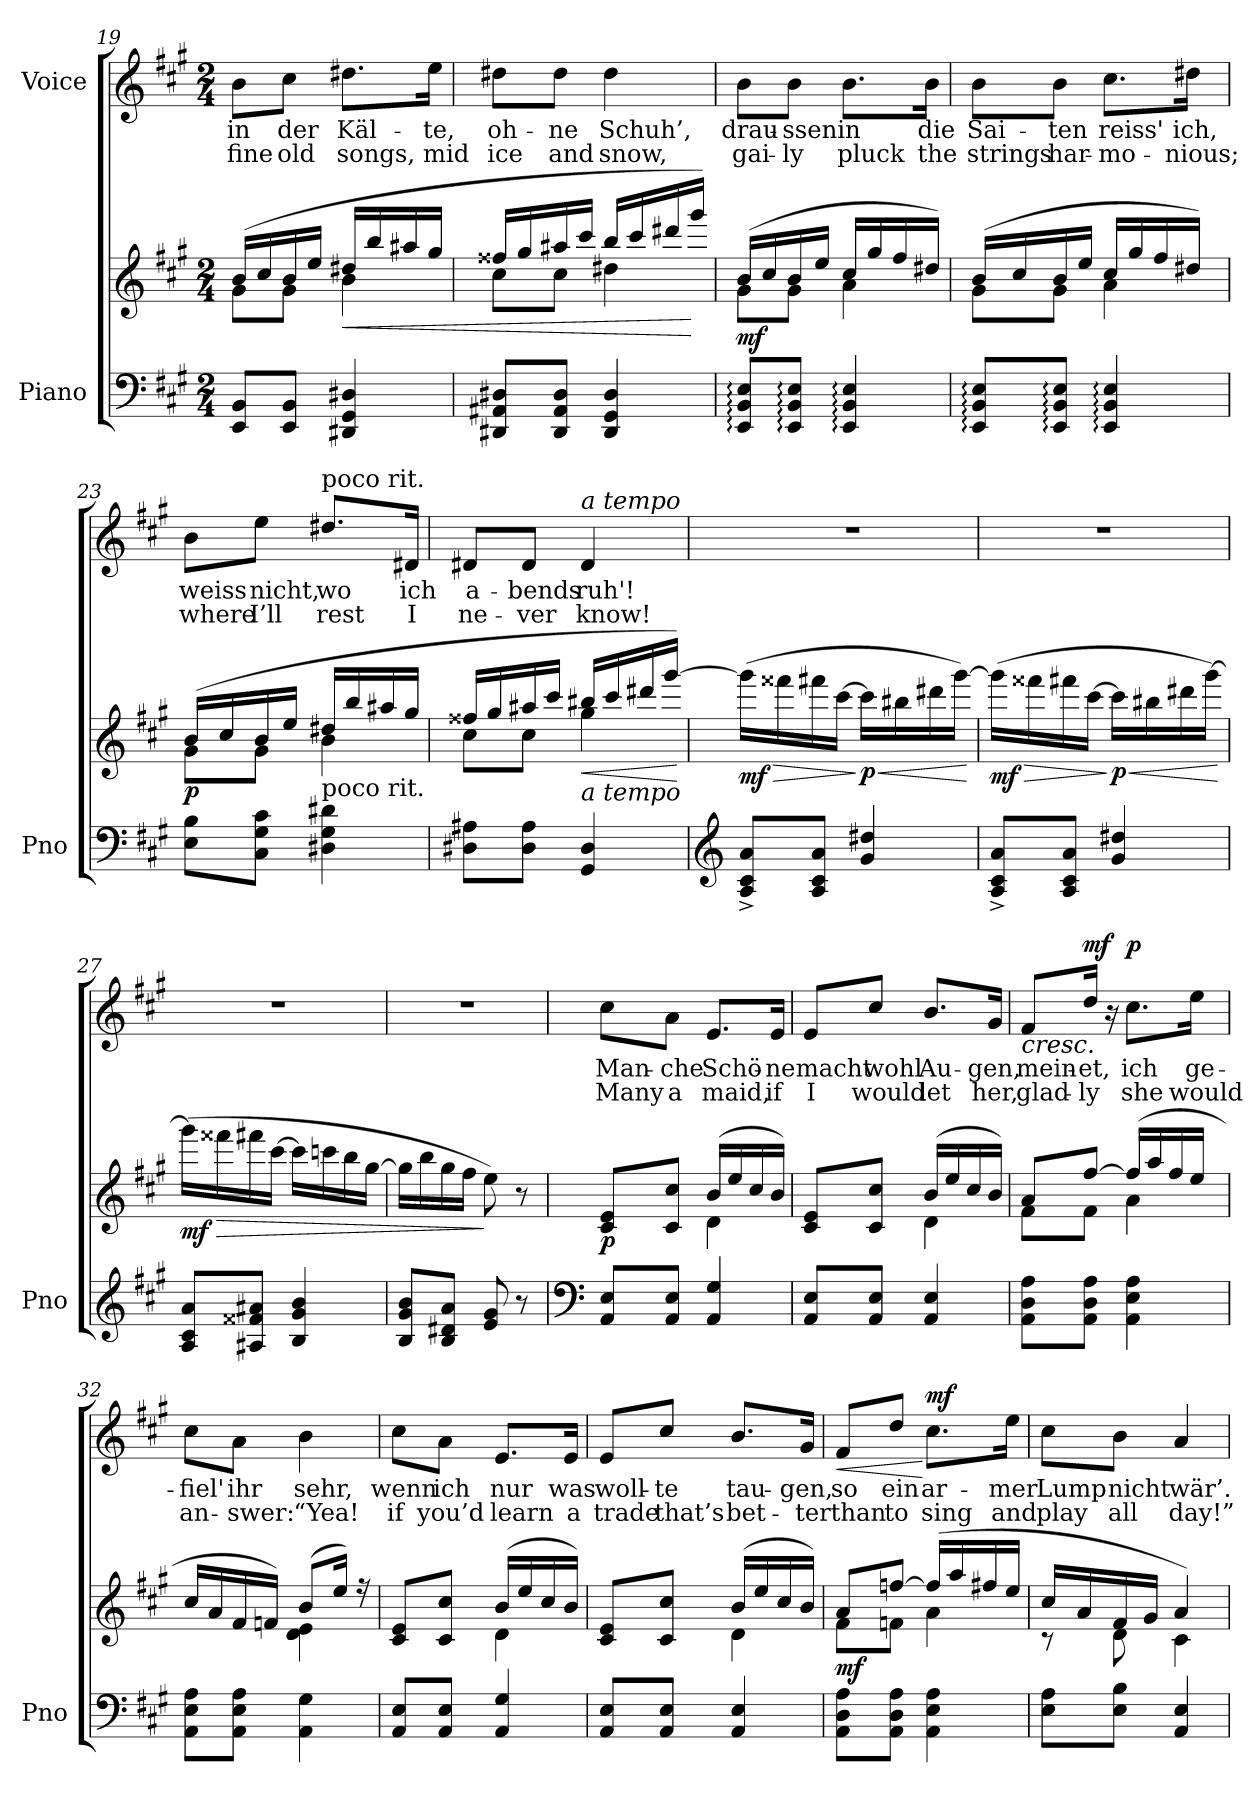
**kern	**kern	**dynam	**kern	**text	**text	**dynam
*part2	*part2	*part2	*part1	*part1	*part1	*part1
*staff3	*staff2	*staff2/3	*staff1	*staff1	*staff1	*staff1
*I"Piano	*	*	*I"Voice	*	*	*
*I'Pno	*	*	*	*	*	*
*clefF4	*clefG2	*	*clefG2	*	*	*
*k[f#c#g#]	*k[f#c#g#]	*	*k[f#c#g#]	*	*	*
*M2/4	*M2/4	*	*M2/4	*	*	*
=19	=19	=19	=19	=19	=19	=19
*	*^	*	*	*	*	*
!	!	!	!	!	!LO:LY:b	!LO:LY:b	!
8EE/ 8BB/L	(>16b/LL	8g#\L	.	8b\L	in	fine	.
.	16cc#/	.	.	.	.	.	.
!	!	!	!	!	!LO:LY:b	!LO:LY:b	!
8EE/ 8BB/J	16b/	8g#\J	.	8cc#\J	der	old	.
.	16ee/JJ	.	.	.	.	.	.
!	!	!	!LO:HP:b	!	!LO:LY:b	!LO:LY:b	!
4DD#X/ 4GG#/ 4D#X/	16dd#X/LL	4b\	<	8.dd#X\L	Käl-	songs,	.
.	16bb/	.	.	.	.	.	.
.	16aa#X/	.	.	.	.	.	.
!	!	!	!	!	!LO:LY:b	!LO:LY:b	!
.	16gg#/JJ	.	.	16ee\Jk	-te,	mid	.
=20	=20	=20	=20	=20	=20	=20	=20
!	!	!	!	!	!LO:LY:b	!LO:LY:b	!
8DD#X/ 8AA#X/ 8D#X/L	16ff##X/LL	8cc#\L	.	8dd#X\L	oh-	ice	.
.	16gg#/	.	.	.	.	.	.
!	!	!	!	!	!LO:LY:b	!LO:LY:b	!
8DD#/ 8AA#/ 8D#/J	16aa#X/	8cc#\J	.	8dd#\J	-ne	and	.
.	16ccc#/JJ	.	.	.	.	.	.
!	!	!	!	!	!LO:LY:b	!LO:LY:b	!
4DD#/ 4GG#/ 4D#/	16bb/LL	4dd#X\	.	4dd#\	Schuh’,	snow,	.
.	16ccc#/	.	.	.	.	.	.
.	16ddd#X/	.	.	.	.	.	.
.	16ggg#/JJ)	.	[	.	.	.	.
!!LO:LB:g=z
=21	=21	=21	=21	=21	=21	=21	=21
!	!	!	!LO:DY:b	!	!LO:LY:b	!LO:LY:b	!
8EE/: 8BB/: 8E/:L	(>16b/LL	8g#\L	mf	8b\L	drau-	gai-	.
.	16cc#/	.	.	.	.	.	.
!	!	!	!	!	!LO:LY:b	!LO:LY:b	!
8EE/: 8BB/: 8E/:J	16b/	8g#\J	.	8b\J	-ssen	-ly	.
.	16ee/JJ	.	.	.	.	.	.
!	!	!	!	!	!LO:LY:b	!LO:LY:b	!
4EE/: 4BB/: 4E/:	16cc#/LL	4a\	.	8.b\L	in	pluck	.
.	16gg#/	.	.	.	.	.	.
.	16ff#/	.	.	.	.	.	.
!	!	!	!	!	!LO:LY:b	!LO:LY:b	!
.	16dd#X/JJ)	.	.	16b\Jk	die	the	.
=22	=22	=22	=22	=22	=22	=22	=22
!	!	!	!	!	!LO:LY:b	!LO:LY:b	!
8EE/: 8BB/: 8E/:L	(>16b/LL	8g#\L	.	8b\L	Sai-	strings	.
.	16cc#/	.	.	.	.	.	.
!	!	!	!	!	!LO:LY:b	!LO:LY:b	!
8EE/: 8BB/: 8E/:J	16b/	8g#\J	.	8b\J	-ten	har-	.
.	16ee/JJ	.	.	.	.	.	.
!	!	!	!	!	!LO:LY:b	!LO:LY:b	!
4EE/: 4BB/: 4E/:	16cc#/LL	4a\	.	8.cc#\L	reiss'	-mo-	.
.	16gg#/	.	.	.	.	.	.
.	16ff#/	.	.	.	.	.	.
!	!	!	!	!	!LO:LY:b	!LO:LY:b	!
.	16dd#X/JJ)	.	.	16dd#X\Jk	ich,	-nious;	.
=23	=23	=23	=23	=23	=23	=23	=23
!	!	!	!LO:DY:b	!	!LO:LY:b	!LO:LY:b	!
*	*	*	*	*^	*	*	*
8E\ 8B\L	(>16b/LL	8g#\L	p	8b\L	4.ryy	weiss	where	.
.	16cc#/	.	.	.	.	.	.	.
!	!	!	!	!	!	!LO:LY:b	!LO:LY:b	!
8C#\ 8G#\ 8c#\J	16b/	8g#\J	.	8ee\J	.	nicht,	I’ll	.
.	16ee/JJ	.	.	.	.	.	.	.
*	*	*	*	*MM72	*	*	*	*
!	!	!	!	!LO:TX:a:t=poco rit.	!	!	!	!
!	!LO:TX:b:t=poco rit.	!	!	!	!	!	!	!
!	!	!	!	!	!	!LO:LY:b	!LO:LY:b	!
4D#X\ 4G#\ 4d#X\	16dd#X/LL	4b\	.	8.dd#X/L	.	wo	rest	.
.	16bb/	.	.	.	.	.	.	.
*	*	*	*	*MM68	*	*	*	*
.	16aa#X/	.	.	.	8ryy	.	.	.
*	*	*	*	*MM64	*	*	*	*
!	!	!	!	!	!	!LO:LY:b	!LO:LY:b	!
.	16gg#/JJ	.	.	16d#X/Jk	.	ich	I	.
=24	=24	=24	=24	=24	=24	=24	=24	=24
!	!	!	!	!	!	!LO:LY:b	!LO:LY:b	!
*	*	*	*	*v	*v	*	*	*
8D#X\ 8A#X\L	16ff##X/LL	8cc#\L	.	8d#X/L	a-	ne-	.
.	16gg#/	.	.	.	.	.	.
!	!	!	!	!	!LO:LY:b	!LO:LY:b	!
8D#\ 8A#\J	16aa#X/	8cc#\J	.	8d#/J	-bends	-ver	.
.	16ccc#/JJ	.	.	.	.	.	.
*	*	*	*	*MM75	*	*	*
!	!	!	!	!LO:TX:a:i:t=a tempo	!	!	!
!	!LO:TX:b:i:t=a tempo	!	!	!	!	!	!
!	!	!	!LO:HP:b	!	!LO:LY:b	!LO:LY:b	!
4GG#/ 4D#/	16bb#X/LL	4gg#\	<	4d#/	ruh'!	know!	.
.	16ccc#/	.	.	.	.	.	.
.	16ddd#X/	.	.	.	.	.	.
.	[16ggg#/JJ)	.	.	.	.	.	.
*	*v	*v	*	*	*	*	*
.	.	[	.	.	.	.
!!LO:LB:g=z
=25	=25	=25	=25	=25	=25	=25
*clefG2	*	*	*	*	*	*
!	!	!LO:HP:b	!	!	!	!
!	!	!LO:DY:n=1:b	!	!	!	!
8A/^ 8c#/^ 8a/^L	(>16ggg#\LL]	> mf	2r	.	.	.
.	16fff##X\	.	.	.	.	.
8A/ 8c#/ 8a/J	16fff#X\	.	.	.	.	.
.	[16ccc#\JJ	.	.	.	.	.
!	!	!LO:HP:n=1:b	!	!	!	!
!	!	!LO:DY:n=2:b	!	!	!	!
4g#/ 4dd#X/	16ccc#\LL]	] < p	.	.	.	.
.	16bb#X\	.	.	.	.	.
.	16ddd#X\	.	.	.	.	.
.	[16ggg#\JJ)	.	.	.	.	.
.	.	[	.	.	.	.
=26	=26	=26	=26	=26	=26	=26
!	!	!LO:HP:b	!	!	!	!
!	!	!LO:DY:n=1:b	!	!	!	!
8A/^ 8c#/^ 8a/^L	(>16ggg#\LL]	> mf	2r	.	.	.
.	16fff##X\	.	.	.	.	.
8A/ 8c#/ 8a/J	16fff#X\	.	.	.	.	.
.	[16ccc#\JJ	.	.	.	.	.
!	!	!LO:HP:n=1:b	!	!	!	!
!	!	!LO:DY:n=2:b	!	!	!	!
4g#/ 4dd#X/	16ccc#\LL]	] < p	.	.	.	.
.	16bb#X\	.	.	.	.	.
.	16ddd#X\	.	.	.	.	.
.	[16ggg#\JJ)	.	.	.	.	.
.	.	[	.	.	.	.
=27	=27	=27	=27	=27	=27	=27
!	!	!LO:DY:b	!	!	!	!
8A/ 8c#/ 8a/L	(>16ggg#\LL]	mf	2r	.	.	.
!	!	!LO:HP:b	!	!	!	!
.	16fff##X\	>	.	.	.	.
8A#X/ 8f##X/ 8a#X/J	16fff#X\	.	.	.	.	.
.	[16ccc#\JJ	.	.	.	.	.
4B/ 4g#/ 4b/	16ccc#\LL]	.	.	.	.	.
.	16cccn\	.	.	.	.	.
.	16bb\	.	.	.	.	.
.	[16gg#\JJ	.	.	.	.	.
=28	=28	=28	=28	=28	=28	=28
8B/ 8g#/ 8b/L	16gg#\LL]	.	2r	.	.	.
.	16bb\	.	.	.	.	.
8B/ 8d#X/ 8a/J	16gg#\	.	.	.	.	.
.	16ff#\JJ	.	.	.	.	.
8e/ 8g#/	8ee\)	]	.	.	.	.
8r	8r	.	.	.	.	.
=29	=29	=29	=29	=29	=29	=29
*clefF4	*	*	*	*	*	*
*	*^	*	*	*	*	*
!	!	!	!LO:DY:b	!	!LO:LY:b	!LO:LY:b	!
8AA/ 8E/L	8c#/ 8e/L	4ryy	p	8cc#\L	Man-	Many	.
!	!	!	!	!	!LO:LY:b	!LO:LY:b	!
8AA/ 8E/J	8c#/ 8cc#/J	.	.	8a\J	-che	a	.
!	!	!	!	!	!LO:LY:b	!LO:LY:b	!
4AA/ 4G#/	(>16b/LL	4d\	.	8.e/L	Schö-	maid,	.
.	16ee/	.	.	.	.	.	.
.	16cc#/	.	.	.	.	.	.
!	!	!	!	!	!LO:LY:b	!LO:LY:b	!
.	16b/JJ)	.	.	16e/Jk	-ne	if	.
!!LO:LB:g=z
=30	=30	=30	=30	=30	=30	=30	=30
!	!	!	!	!	!LO:LY:b	!LO:LY:b	!
8AA/ 8E/L	8c#/ 8e/L	4ryy	.	8e/L	macht	I	.
!	!	!	!	!	!LO:LY:b	!LO:LY:b	!
8AA/ 8E/J	8c#/ 8cc#/J	.	.	8cc#/J	wohl	would	.
!	!	!	!	!	!LO:LY:b	!LO:LY:b	!
4AA/ 4E/	(>16b/LL	4d\	.	8.b/L	Au-	let	.
.	16ee/	.	.	.	.	.	.
.	16cc#/	.	.	.	.	.	.
!	!	!	!	!	!LO:LY:b	!LO:LY:b	!
.	16b/JJ)	.	.	16g#/Jk	-gen,	her,	.
=31	=31	=31	=31	=31	=31	=31	=31
!	!	!	!	!	!LO:LY:b	!LO:LY:b	!LO:HP:b
8AA\ 8D\ 8A\L	8a/L	8f#\L	.	8f#/L	mein-	glad-	<
!	!	!	!	!	!LO:LY:b	!LO:LY:b	!LO:DY:a
8AA\ 8D\ 8A\J	[8ff#/J	8f#\J	.	16dd/Jk	-et,	-ly	mf
.	.	.	.	16r	.	.	[
!	!	!	!	!	!LO:LY:b	!LO:LY:b	!LO:DY:a
4AA\ 4E\ 4A\	(>16ff#/LL]	4a\	.	8.cc#\L	ich	she	p
.	16aa/	.	.	.	.	.	.
.	16ff#/	.	.	.	.	.	.
!	!	!	!	!	!LO:LY:b	!LO:LY:b	!
.	16ee/JJ	.	.	16ee\Jk	ge-	would	.
=32	=32	=32	=32	=32	=32	=32	=32
!	!	!	!	!	!LO:LY:b	!LO:LY:b	!
8AA\ 8E\ 8A\L	16cc#/LL	4ryy	.	8cc#\L	-fiel'	an-	.
.	16a/	.	.	.	.	.	.
!	!	!	!	!	!LO:LY:b	!LO:LY:b	!
8AA\ 8E\ 8A\J	16f#/	.	.	8a\J	ihr	-swer:	.
.	16fn/JJ)	.	.	.	.	.	.
!	!	!	!	!	!LO:LY:b	!LO:LY:b	!
4AA\ 4G#\	(>8b/L	4d\ 4e\	.	4b\	sehr,	“Yea!	.
.	16ee/Jk)	.	.	.	.	.	.
.	16r	.	.	.	.	.	.
=33	=33	=33	=33	=33	=33	=33	=33
!	!	!	!	!	!LO:LY:b	!LO:LY:b	!
8AA/ 8E/L	8c#/ 8e/L	4ryy	.	8cc#\L	wenn	if	.
!	!	!	!	!	!LO:LY:b	!LO:LY:b	!
8AA/ 8E/J	8c#/ 8cc#/J	.	.	8a\J	ich	you’d	.
!	!	!	!	!	!LO:LY:b	!LO:LY:b	!
4AA/ 4G#/	(>16b/LL	4d\	.	8.e/L	nur	learn	.
.	16ee/	.	.	.	.	.	.
.	16cc#/	.	.	.	.	.	.
!	!	!	!	!	!LO:LY:b	!LO:LY:b	!
.	16b/JJ)	.	.	16e/Jk	was	a	.
=34	=34	=34	=34	=34	=34	=34	=34
!	!	!	!	!	!LO:LY:b	!LO:LY:b	!
8AA/ 8E/L	8c#/ 8e/L	4ryy	.	8e/L	woll-	trade	.
!	!	!	!	!	!LO:LY:b	!LO:LY:b	!
8AA/ 8E/J	8c#/ 8cc#/J	.	.	8cc#/J	-te	that’s	.
!	!	!	!	!	!LO:LY:b	!LO:LY:b	!
4AA/ 4E/	(>16b/LL	4d\	.	8.b/L	tau-	bet-	.
.	16ee/	.	.	.	.	.	.
.	16cc#/	.	.	.	.	.	.
!	!	!	!	!	!LO:LY:b	!LO:LY:b	!
.	16b/JJ)	.	.	16g#/Jk	-gen,	-ter	.
!!LO:PB:g=z
=35	=35	=35	=35	=35	=35	=35	=35
!	!	!	!LO:DY:b	!	!LO:LY:b	!LO:LY:b	!LO:HP:b
8AA\ 8D\ 8A\L	8a/L	8f#\L	mf	8f#/L	so	than	<
!	!	!	!	!	!LO:LY:b	!LO:LY:b	!
8AA\ 8D\ 8A\J	[8ffn/J	8fn\J	.	8dd/J	ein	to	.
!	!	!	!	!	!LO:LY:b	!LO:LY:b	!LO:DY:n=1:a
4AA\ 4E\ 4A\	(>16ff/LL]	4a\	.	8.cc#\L	ar-	sing	[ mf
.	16aa/	.	.	.	.	.	.
.	16ff#X/	.	.	.	.	.	.
!	!	!	!	!	!LO:LY:b	!LO:LY:b	!
.	16ee/JJ	.	.	16ee\Jk	-mer	and	.
=36	=36	=36	=36	=36	=36	=36	=36
!	!	!	!	!	!LO:LY:b	!LO:LY:b	!
8E\ 8A\L	16cc#/LL	8r	.	8cc#\L	Lump	play	.
.	16a/	.	.	.	.	.	.
!	!	!	!	!	!LO:LY:b	!LO:LY:b	!
8E\ 8B\J	16f#/	8d\	.	8b\J	nicht	all	.
.	16g#/JJ	.	.	.	.	.	.
!	!	!	!	!	!LO:LY:b	!LO:LY:b	!
4AA/ 4E/	4a/)	4c#\	.	4a/	wär’.	day!”	.
*	*v	*v	*	*	*	*	*
=	=	=	=	=	=	=
*-	*-	*-	*-	*-	*-	*-
